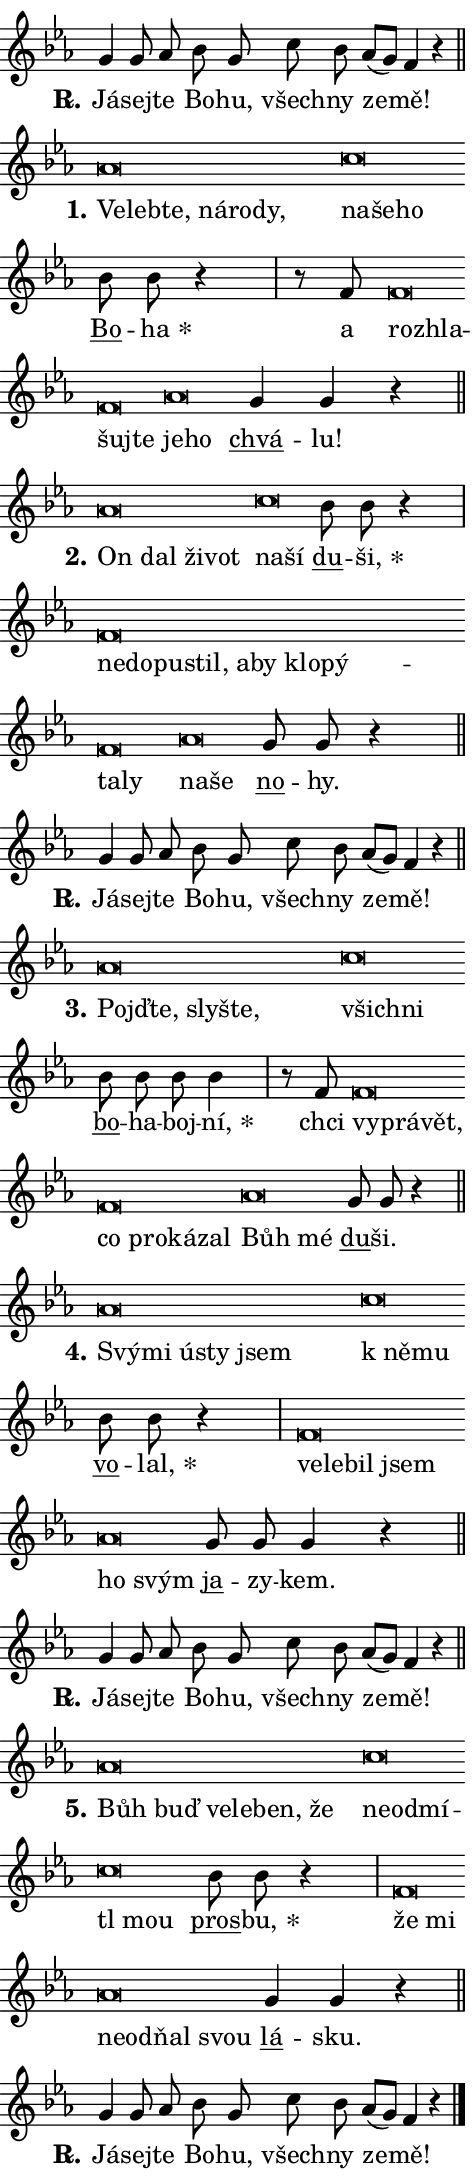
\version "2.24.0"
\header { tagline = "" }
\paper {
  indent = 0\cm
  top-margin = 0\cm
  right-margin = 0.13\cm % to fit lyric hyphens
  bottom-margin = 0\cm
  left-margin = 0\cm
  paper-width = 8\cm
  page-breaking = #ly:one-page-breaking
  system-system-spacing.basic-distance = #11
  score-system-spacing.basic-distance = #11
  ragged-last = ##f
}


%% Author: Thomas Morley
%% https://lists.gnu.org/archive/html/lilypond-user/2020-05/msg00002.html
#(define (line-position grob)
"Returns position of @var[grob} in current system:
   @code{'start}, if at first time-step
   @code{'end}, if at last time-step
   @code{'middle} otherwise
"
  (let* ((col (ly:item-get-column grob))
         (ln (ly:grob-object col 'left-neighbor))
         (rn (ly:grob-object col 'right-neighbor))
         (col-to-check-left (if (ly:grob? ln) ln col))
         (col-to-check-right (if (ly:grob? rn) rn col))
         (break-dir-left
           (and
             (ly:grob-property col-to-check-left 'non-musical #f)
             (ly:item-break-dir col-to-check-left)))
         (break-dir-right
           (and
             (ly:grob-property col-to-check-right 'non-musical #f)
             (ly:item-break-dir col-to-check-right))))
        (cond ((eqv? 1 break-dir-left) 'start)
              ((eqv? -1 break-dir-right) 'end)
              (else 'middle))))

#(define (tranparent-at-line-position vctor)
  (lambda (grob)
  "Relying on @code{line-position} select the relevant enry from @var{vctor}.
Used to determine transparency,"
    (case (line-position grob)
      ((end) (not (vector-ref vctor 0)))
      ((middle) (not (vector-ref vctor 1)))
      ((start) (not (vector-ref vctor 2))))))

noteHeadBreakVisibility =
#(define-music-function (break-visibility)(vector?)
"Makes @code{NoteHead}s transparent relying on @var{break-visibility}"
#{
  \override NoteHead.transparent =
    #(tranparent-at-line-position break-visibility)
#})

#(define delete-ledgers-for-transparent-note-heads
  (lambda (grob)
    "Reads whether a @code{NoteHead} is transparent.
If so this @code{NoteHead} is removed from @code{'note-heads} from
@var{grob}, which is supposed to be @code{LedgerLineSpanner}.
As a result ledgers are not printed for this @code{NoteHead}"
    (let* ((nhds-array (ly:grob-object grob 'note-heads))
           (nhds-list
             (if (ly:grob-array? nhds-array)
                 (ly:grob-array->list nhds-array)
                 '()))
           ;; Relies on the transparent-property being done before
           ;; Staff.LedgerLineSpanner.after-line-breaking is executed.
           ;; This is fragile ...
           (to-keep
             (remove
               (lambda (nhd)
                 (ly:grob-property nhd 'transparent #f))
               nhds-list)))
      ;; TODO find a better method to iterate over grob-arrays, similiar
      ;; to filter/remove etc for lists
      ;; For now rebuilt from scratch
      (set! (ly:grob-object grob 'note-heads)  '())
      (for-each
        (lambda (nhd)
          (ly:pointer-group-interface::add-grob grob 'note-heads nhd))
        to-keep))))

squashNotes = {
  \override NoteHead.X-extent = #'(-0.2 . 0.2)
  \override NoteHead.Y-extent = #'(-0.75 . 0)
  \override NoteHead.stencil =
    #(lambda (grob)
       (let ((pos (ly:grob-property grob 'staff-position)))
         (begin
           (if (< pos -7) (display "ERROR: Lower brevis then expected\n") (display ""))
           (if (<= pos -6) ly:text-interface::print ly:note-head::print))))
}
unSquashNotes = {
  \revert NoteHead.X-extent
  \revert NoteHead.Y-extent
  \revert NoteHead.stencil
}

hideNotes = \noteHeadBreakVisibility #begin-of-line-visible
unHideNotes = \noteHeadBreakVisibility #all-visible

% work-around for resetting accidentals
% https://lilypond.org/doc/v2.23/Documentation/notation/displaying-rhythms#unmetered-music
cadenzaMeasure = {
  \cadenzaOff
  \partial 1024 s1024
  \cadenzaOn
}

#(define-markup-command (accent layout props text) (markup?)
  "Underline accented syllable"
  (interpret-markup layout props
    #{\markup \override #'(offset . 4.3) \underline { #text }#}))

responsum = \markup \concat {
  "R" \hspace #-1.05 \path #0.1 #'((moveto 0 0.07) (lineto 0.9 0.8)) \hspace #0.05 "."
}

spaceSize = #0.6828661417322834 % exact space size for TeX Gyre Schola

\layout {
  \context {
    \Staff
    \remove "Time_signature_engraver"
    \override LedgerLineSpanner.after-line-breaking = #delete-ledgers-for-transparent-note-heads
  }
  \context {
    \Lyrics {
      \override LyricSpace.minimum-distance = \spaceSize
      \override LyricText.font-name = #"TeX Gyre Schola"
      \override LyricText.font-size = 1
      \override StanzaNumber.font-name = #"TeX Gyre Schola Bold"
      \override StanzaNumber.font-size = 1
    }
  }
  \context {
    \Score 
    \override NoteHead.text =
      #(lambda (grob) 
        (let ((pos (ly:grob-property grob 'staff-position)))
          #{\markup {
            \combine
              \halign #-0.55 \raise #(if (= pos -6) 0 0.5) \override #'(thickness . 2) \draw-line #'(3.2 . 0)
              \musicglyph "noteheads.sM1"
          }#}))
  }
}

% magnetic-lyrics.ily
%
%   written by
%     Jean Abou Samra <jean@abou-samra.fr>
%     Werner Lemberg <wl@gnu.org>
%
%   adapted by
%     Jiri Hon <jiri.hon@gmail.com>
%
% Version 2022-Apr-15

% https://www.mail-archive.com/lilypond-user@gnu.org/msg149350.html

#(define (Left_hyphen_pointer_engraver context)
   "Collect syllable-hyphen-syllable occurrences in lyrics and store
them in properties.  This engraver only looks to the left.  For
example, if the lyrics input is @code{foo -- bar}, it does the
following.

@itemize @bullet
@item
Set the @code{text} property of the @code{LyricHyphen} grob between
@q{foo} and @q{bar} to @code{foo}.

@item
Set the @code{left-hyphen} property of the @code{LyricText} grob with
text @q{foo} to the @code{LyricHyphen} grob between @q{foo} and
@q{bar}.
@end itemize

Use this auxiliary engraver in combination with the
@code{lyric-@/text::@/apply-@/magnetic-@/offset!} hook."
   (let ((hyphen #f)
         (text #f))
     (make-engraver
      (acknowledgers
       ((lyric-syllable-interface engraver grob source-engraver)
        (set! text grob)))
      (end-acknowledgers
       ((lyric-hyphen-interface engraver grob source-engraver)
        ;(when (not (grob::has-interface grob 'lyric-space-interface))
          (set! hyphen grob)));)
      ((stop-translation-timestep engraver)
       (when (and text hyphen)
         (ly:grob-set-object! text 'left-hyphen hyphen))
       (set! text #f)
       (set! hyphen #f)))))

#(define (lyric-text::apply-magnetic-offset! grob)
   "If the space between two syllables is less than the value in
property @code{LyricText@/.details@/.squash-threshold}, move the right
syllable to the left so that it gets concatenated with the left
syllable.

Use this function as a hook for
@code{LyricText@/.after-@/line-@/breaking} if the
@code{Left_@/hyphen_@/pointer_@/engraver} is active."
   (let ((hyphen (ly:grob-object grob 'left-hyphen #f)))
     (when hyphen
       (let ((left-text (ly:spanner-bound hyphen LEFT)))
         (when (grob::has-interface left-text 'lyric-syllable-interface)
           (let* ((common (ly:grob-common-refpoint grob left-text X))
                  (this-x-ext (ly:grob-extent grob common X))
                  (left-x-ext
                   (begin
                     ;; Trigger magnetism for left-text.
                     (ly:grob-property left-text 'after-line-breaking)
                     (ly:grob-extent left-text common X)))
                  ;; `delta` is the gap width between two syllables.
                  (delta (- (interval-start this-x-ext)
                            (interval-end left-x-ext)))
                  (details (ly:grob-property grob 'details))
                  (threshold (assoc-get 'squash-threshold details 0.2)))
             (when (< delta threshold)
               (let* (;; We have to manipulate the input text so that
                      ;; ligatures crossing syllable boundaries are not
                      ;; disabled.  For languages based on the Latin
                      ;; script this is essentially a beautification.
                      ;; However, for non-Western scripts it can be a
                      ;; necessity.
                      (lt (ly:grob-property left-text 'text))
                      (rt (ly:grob-property grob 'text))
                      (is-space (grob::has-interface hyphen 'lyric-space-interface))
                      (space (if is-space " " ""))
                      (extra-delta (if is-space spaceSize 0))
                      ;; Append new syllable.
                      (ltrt-space (if (and (string? lt) (string? rt))
                                (string-append lt space rt)
                                (make-concat-markup (list lt space rt))))
                      ;; Right-align `ltrt` to the right side.
                      (ltrt-space-markup (grob-interpret-markup
                               grob
                               (make-translate-markup
                                (cons (interval-length this-x-ext) 0)
                                (make-right-align-markup ltrt-space)))))
                 (begin
                   ;; Don't print `left-text`.
                   (ly:grob-set-property! left-text 'stencil #f)
                   ;; Set text and stencil (which holds all collected
                   ;; syllables so far) and shift it to the left.
                   (ly:grob-set-property! grob 'text ltrt-space)
                   (ly:grob-set-property! grob 'stencil ltrt-space-markup)
                   (ly:grob-translate-axis! grob (- (- delta extra-delta)) X))))))))))


#(define (lyric-hyphen::displace-bounds-first grob)
   ;; Make very sure this callback isn't triggered too early.
   (let ((left (ly:spanner-bound grob LEFT))
         (right (ly:spanner-bound grob RIGHT)))
     (ly:grob-property left 'after-line-breaking)
     (ly:grob-property right 'after-line-breaking)
     (ly:lyric-hyphen::print grob)))

squashThreshold = #0.4

\layout {
  \context {
    \Lyrics
    \consists #Left_hyphen_pointer_engraver
    \override LyricText.after-line-breaking =
      #lyric-text::apply-magnetic-offset!
    \override LyricHyphen.stencil = #lyric-hyphen::displace-bounds-first
    \override LyricText.details.squash-threshold = \squashThreshold
    \override LyricHyphen.minimum-distance = 0
    \override LyricHyphen.minimum-length = \squashThreshold
  }
}

squashText = \override LyricText.details.squash-threshold = 9999
unSquashText = \override LyricText.details.squash-threshold = \squashThreshold

leftText = \override LyricText.self-alignment-X = #LEFT
unLeftText = \revert LyricText.self-alignment-X

starOffset = #(lambda (grob) 
                (let ((x_offset (ly:self-alignment-interface::aligned-on-x-parent grob)))
                  (if (= x_offset 0) 0 (+ x_offset 1.2))))

star = #(define-music-function (syllable)(string?)
"Append star separator at the end of a syllable"
#{
  \once \override LyricText.X-offset = #starOffset
  \lyricmode { \markup {
    #syllable
    \override #'((font-name . "TeX Gyre Schola Bold")) \hspace #0.2 \lower #0.65 \larger "*"
  } }
#})

starAccent = #(define-music-function (syllable)(string?)
"Append star separator at the end of a syllable and make accent"
#{
  \once \override LyricText.X-offset = #starOffset
  \lyricmode { \markup {
    \accent #syllable
    \override #'((font-name . "TeX Gyre Schola Bold")) \hspace #0.2 \lower #0.65 \larger "*"
  } }
#})

breath = #(define-music-function (syllable)(string?)
"Append breathing indicator at the end of a syllable"
#{
  \lyricmode { \markup { #syllable "+" } }
#})

optionalBreath = #(define-music-function (syllable)(string?)
"Append optional breathing indicator at the end of a syllable"
#{
  \lyricmode { \markup { #syllable "(+)" } }
#})


\score {
    <<
        \new Voice = "melody" { \cadenzaOn \key es \major \relative { g'4 g8 as bes g \bar "" c bes \bar "" as[( g)] f4 r \cadenzaMeasure \bar "||" \break } }
        \new Lyrics \lyricsto "melody" { \lyricmode { \set stanza = \responsum
Já -- sej -- te Bo -- hu, všech -- ny ze -- mě! } }
    >>
    \layout {}
}

\score {
    <<
        \new Voice = "melody" { \cadenzaOn \key es \major \relative { \squashNotes as'\breve*1/16 \hideNotes \breve*1/16 \bar "" \breve*1/16 \bar "" \breve*1/16 \bar "" \breve*1/16 \breve*1/16 \bar "" \unHideNotes \unSquashNotes \squashNotes c\breve*1/16 \hideNotes \breve*1/16 \breve*1/16 \bar "" \unHideNotes \unSquashNotes \bar "" bes8 bes r4 \cadenzaMeasure \bar "|" r8 f8 \squashNotes f\breve*1/16 \hideNotes \breve*1/16 \bar "" \breve*1/16 \breve*1/16 \bar "" \unHideNotes \unSquashNotes \squashNotes as\breve*1/16 \hideNotes \breve*1/16 \bar "" \unHideNotes \unSquashNotes \bar "" g4 g r \cadenzaMeasure \bar "||" \break } }
        \new Lyrics \lyricsto "melody" { \lyricmode { \set stanza = "1."
\leftText Ve -- \squashText leb -- te, ná -- ro -- dy, \unSquashText na -- \squashText še -- ho \unLeftText \unSquashText \markup \accent Bo -- \star ha a \leftText roz -- \squashText hla -- šuj -- te \unSquashText je -- \squashText ho \unLeftText \unSquashText \markup \accent chvá -- lu! } }
    >>
    \layout {}
}

\score {
    <<
        \new Voice = "melody" { \cadenzaOn \key es \major \relative { \squashNotes as'\breve*1/16 \hideNotes \breve*1/16 \bar "" \breve*1/16 \breve*1/16 \bar "" \unHideNotes \unSquashNotes \squashNotes c\breve*1/16 \hideNotes \breve*1/16 \bar "" \unHideNotes \unSquashNotes \bar "" bes8 bes r4 \cadenzaMeasure \bar "|" \squashNotes f\breve*1/16 \hideNotes \breve*1/16 \bar "" \breve*1/16 \bar "" \breve*1/16 \bar "" \breve*1/16 \bar "" \breve*1/16 \bar "" \breve*1/16 \bar "" \breve*1/16 \bar "" \breve*1/16 \breve*1/16 \bar "" \unHideNotes \unSquashNotes \squashNotes as\breve*1/16 \hideNotes \breve*1/16 \bar "" \unHideNotes \unSquashNotes \bar "" g8 g r4 \cadenzaMeasure \bar "||" \break } }
        \new Lyrics \lyricsto "melody" { \lyricmode { \set stanza = "2."
\leftText On \squashText dal ži -- vot \unSquashText na -- \squashText ší \unLeftText \unSquashText \markup \accent du -- \star ši, \leftText ne -- \squashText do -- pu -- stil, a -- by klo -- pý -- ta -- ly \unSquashText na -- \squashText še \unLeftText \unSquashText \markup \accent no -- hy. } }
    >>
    \layout {}
}

\score {
    <<
        \new Voice = "melody" { \cadenzaOn \key es \major \relative { g'4 g8 as bes g \bar "" c bes \bar "" as[( g)] f4 r \cadenzaMeasure \bar "||" \break } }
        \new Lyrics \lyricsto "melody" { \lyricmode { \set stanza = \responsum
Já -- sej -- te Bo -- hu, všech -- ny ze -- mě! } }
    >>
    \layout {}
}

\score {
    <<
        \new Voice = "melody" { \cadenzaOn \key es \major \relative { \squashNotes as'\breve*1/16 \hideNotes \breve*1/16 \bar "" \breve*1/16 \breve*1/16 \bar "" \unHideNotes \unSquashNotes \squashNotes c\breve*1/16 \hideNotes \breve*1/16 \bar "" \unHideNotes \unSquashNotes \bar "" bes8 bes bes bes4 \cadenzaMeasure \bar "|" r8 f8 \squashNotes f\breve*1/16 \hideNotes \breve*1/16 \bar "" \breve*1/16 \bar "" \breve*1/16 \bar "" \breve*1/16 \bar "" \breve*1/16 \breve*1/16 \bar "" \unHideNotes \unSquashNotes \squashNotes as\breve*1/16 \hideNotes \breve*1/16 \bar "" \unHideNotes \unSquashNotes \bar "" g8 g r4 \cadenzaMeasure \bar "||" \break } }
        \new Lyrics \lyricsto "melody" { \lyricmode { \set stanza = "3."
\leftText Pojď -- \squashText te, sly -- šte, \unSquashText všich -- \squashText ni \unLeftText \unSquashText \markup \accent bo -- ha -- boj -- \star ní, chci \leftText vy -- \squashText prá -- vět, co pro -- ká -- zal \unSquashText Bůh \squashText mé \unLeftText \unSquashText \markup \accent du -- ši. } }
    >>
    \layout {}
}

\score {
    <<
        \new Voice = "melody" { \cadenzaOn \key es \major \relative { \squashNotes as'\breve*1/16 \hideNotes \breve*1/16 \bar "" \breve*1/16 \bar "" \breve*1/16 \breve*1/16 \bar "" \unHideNotes \unSquashNotes \squashNotes c\breve*1/16 \hideNotes \breve*1/16 \bar "" \unHideNotes \unSquashNotes \bar "" bes8 bes r4 \cadenzaMeasure \bar "|" \squashNotes f\breve*1/16 \hideNotes \breve*1/16 \bar "" \breve*1/16 \breve*1/16 \bar "" \unHideNotes \unSquashNotes \squashNotes as\breve*1/16 \hideNotes \breve*1/16 \bar "" \unHideNotes \unSquashNotes \bar "" g8 g g4 r \cadenzaMeasure \bar "||" \break } }
        \new Lyrics \lyricsto "melody" { \lyricmode { \set stanza = "4."
\leftText Svý -- \squashText mi ú -- sty jsem \unSquashText "k ně" -- \squashText mu \unLeftText \unSquashText \markup \accent vo -- \star lal, \leftText ve -- \squashText le -- bil jsem \unSquashText ho \squashText svým \unLeftText \unSquashText \markup \accent ja -- zy -- kem. } }
    >>
    \layout {}
}

\score {
    <<
        \new Voice = "melody" { \cadenzaOn \key es \major \relative { g'4 g8 as bes g \bar "" c bes \bar "" as[( g)] f4 r \cadenzaMeasure \bar "||" \break } }
        \new Lyrics \lyricsto "melody" { \lyricmode { \set stanza = \responsum
Já -- sej -- te Bo -- hu, všech -- ny ze -- mě! } }
    >>
    \layout {}
}

\score {
    <<
        \new Voice = "melody" { \cadenzaOn \key es \major \relative { \squashNotes as'\breve*1/16 \hideNotes \breve*1/16 \bar "" \breve*1/16 \bar "" \breve*1/16 \bar "" \breve*1/16 \breve*1/16 \bar "" \unHideNotes \unSquashNotes \squashNotes c\breve*1/16 \hideNotes \breve*1/16 \bar "" \breve*1/16 \bar "" \breve*1/16 \breve*1/16 \bar "" \unHideNotes \unSquashNotes \bar "" bes8 bes r4 \cadenzaMeasure \bar "|" \squashNotes f\breve*1/16 \hideNotes \breve*1/16 \bar "" \unHideNotes \unSquashNotes \squashNotes as\breve*1/16 \hideNotes \breve*1/16 \bar "" \breve*1/16 \breve*1/16 \bar "" \unHideNotes \unSquashNotes \bar "" g4 g r \cadenzaMeasure \bar "||" \break } }
        \new Lyrics \lyricsto "melody" { \lyricmode { \set stanza = "5."
\leftText Bůh \squashText buď ve -- le -- ben, že \unSquashText ne -- \squashText od -- mí -- tl mou \unLeftText \unSquashText \markup \accent pros -- \star bu, \leftText že \squashText mi \unSquashText ne -- \squashText od -- ňal svou \unLeftText \unSquashText \markup \accent lá -- sku. } }
    >>
    \layout {}
}

\score {
    <<
        \new Voice = "melody" { \cadenzaOn \key es \major \relative { g'4 g8 as bes g \bar "" c bes \bar "" as[( g)] f4 r \cadenzaMeasure \bar "||" \break } \bar "|." }
        \new Lyrics \lyricsto "melody" { \lyricmode { \set stanza = \responsum
Já -- sej -- te Bo -- hu, všech -- ny ze -- mě! } }
    >>
    \layout {}
}
